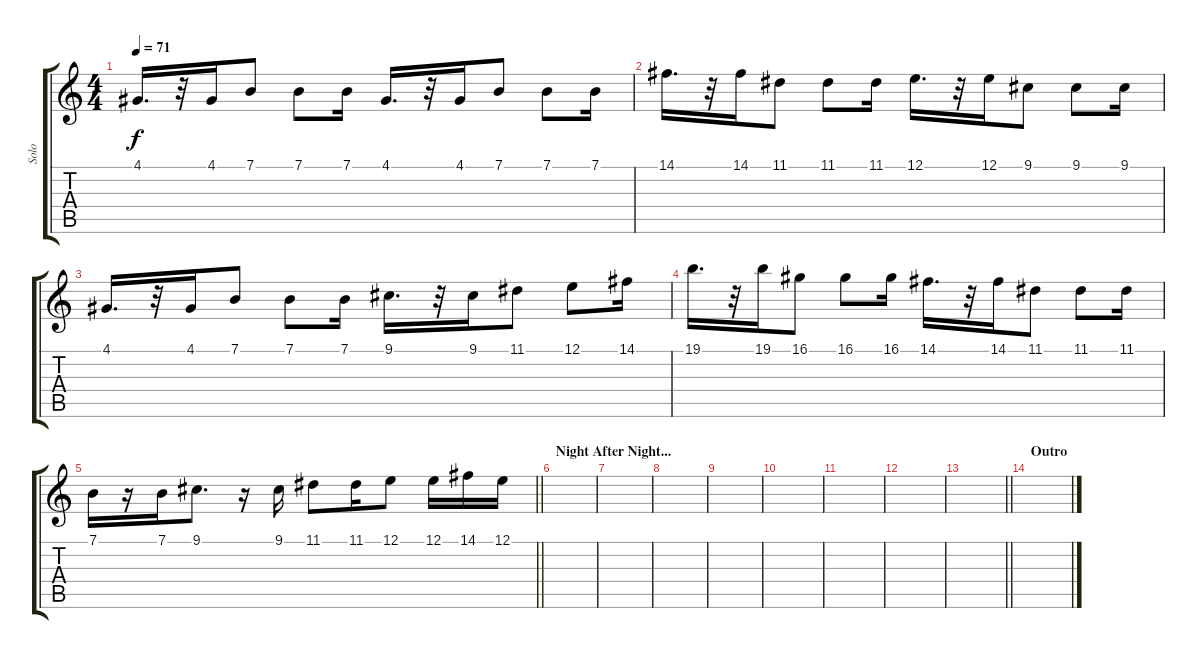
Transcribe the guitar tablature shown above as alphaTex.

\track ("Solo" "Solo") {instrument lead2sawtooth}
\staff {score tabs}
\tuning (E4 B3 G3 D3 A2 E2) {hide}
\ts (4 4)
\tempo 71
\clef g2
\ks c
4.1.16{d dy f} r.32 4.1.16 7.1.8 7.1.8 7.1.16 4.1.16{d} r.32 4.1.16 7.1.8 7.1.8 7.1.16 |
14.1.16{d} r.32 14.1.16 11.1.8 11.1.8 11.1.16 12.1.16{d} r.32 12.1.16 9.1.8 9.1.8 9.1.16 |
4.1.16{d} r.32 4.1.16 7.1.8 7.1.8 7.1.16 9.1.16{d} r.32 9.1.16 11.1.8 12.1.8 14.1.16 |
19.1.16{d} r.32 19.1.16 16.1.8 16.1.8 16.1.16 14.1.16{d} r.32 14.1.16 11.1.8 11.1.8 11.1.16 |
\barLineRight lightlight
7.1.16 r.16 7.1.16 9.1.8{d} r.16 9.1.16 11.1.8 11.1.16 12.1.8 12.1.16 14.1.16 12.1.16 |
\section ("" "Night After Night...")
|
|
|
|
|
|
|
\barLineRight lightlight
|
\section ("" "Outro")
